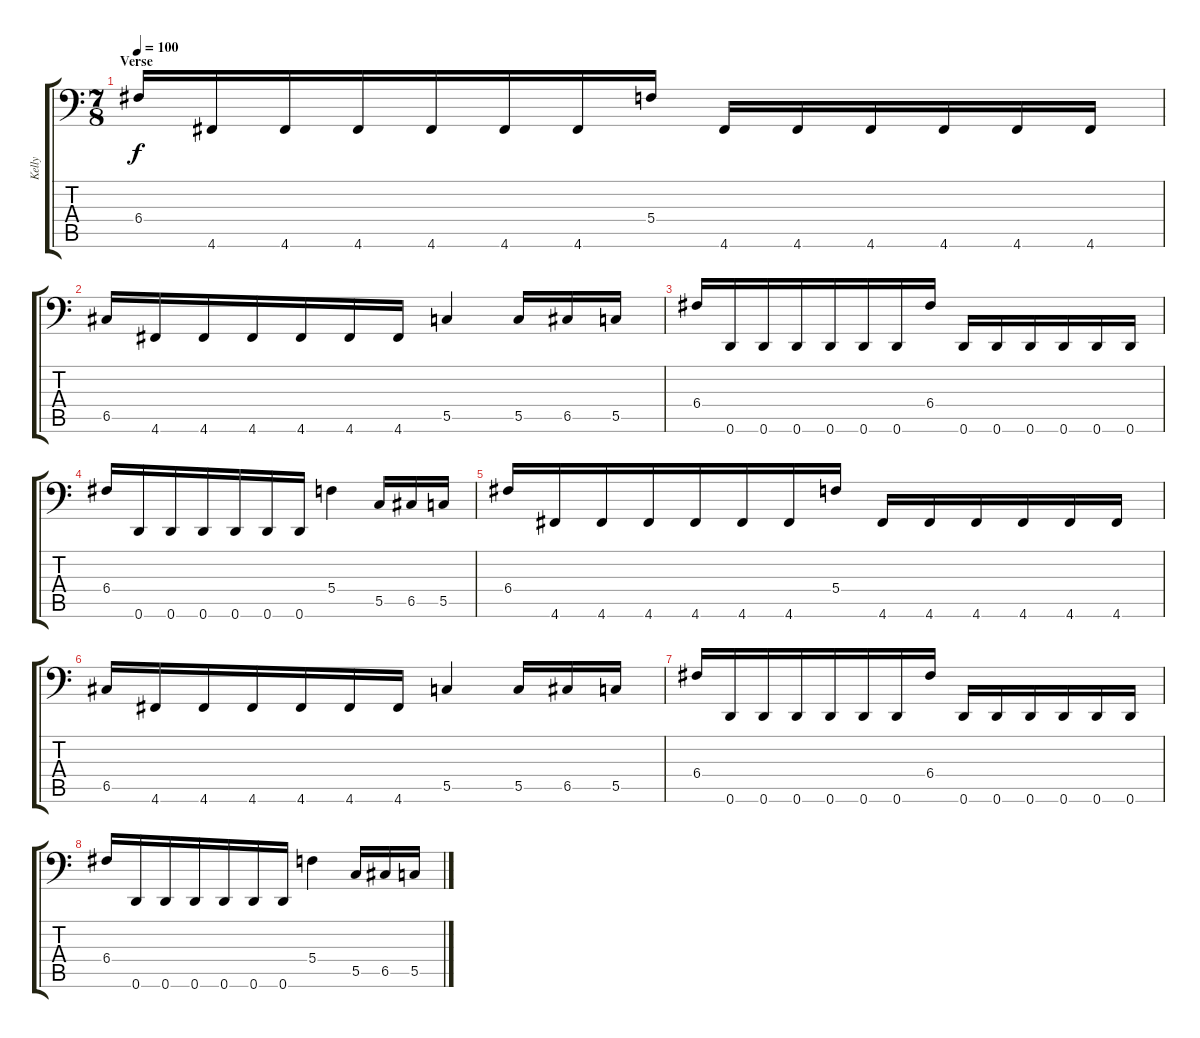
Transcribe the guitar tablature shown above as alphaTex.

\track ("Kelly" "Kelly") {instrument electricbasspick}
\staff {score tabs}
\tuning (D3 A2 F2 C2 G1 D1) {hide}
\ts (7 8)
\section ("" "Verse")
\tempo 100
\clef f4
\ks c
6.4.16{dy f} 4.6.16 4.6.16 4.6.16 4.6.16 4.6.16 4.6.16 5.4.16 4.6.16 4.6.16 4.6.16 4.6.16 4.6.16 4.6.16 |
6.5.16 4.6.16 4.6.16 4.6.16 4.6.16 4.6.16 4.6.16 5.5.4 5.5.16 6.5.16 5.5.16 |
6.4.16 0.6.16 0.6.16 0.6.16 0.6.16 0.6.16 0.6.16 6.4.16 0.6.16 0.6.16 0.6.16 0.6.16 0.6.16 0.6.16 |
6.4.16 0.6.16 0.6.16 0.6.16 0.6.16 0.6.16 0.6.16 5.4.4 5.5.16 6.5.16 5.5.16 |
6.4.16 4.6.16 4.6.16 4.6.16 4.6.16 4.6.16 4.6.16 5.4.16 4.6.16 4.6.16 4.6.16 4.6.16 4.6.16 4.6.16 |
6.5.16 4.6.16 4.6.16 4.6.16 4.6.16 4.6.16 4.6.16 5.5.4 5.5.16 6.5.16 5.5.16 |
6.4.16 0.6.16 0.6.16 0.6.16 0.6.16 0.6.16 0.6.16 6.4.16 0.6.16 0.6.16 0.6.16 0.6.16 0.6.16 0.6.16 |
6.4.16 0.6.16 0.6.16 0.6.16 0.6.16 0.6.16 0.6.16 5.4.4 5.5.16 6.5.16 5.5.16
